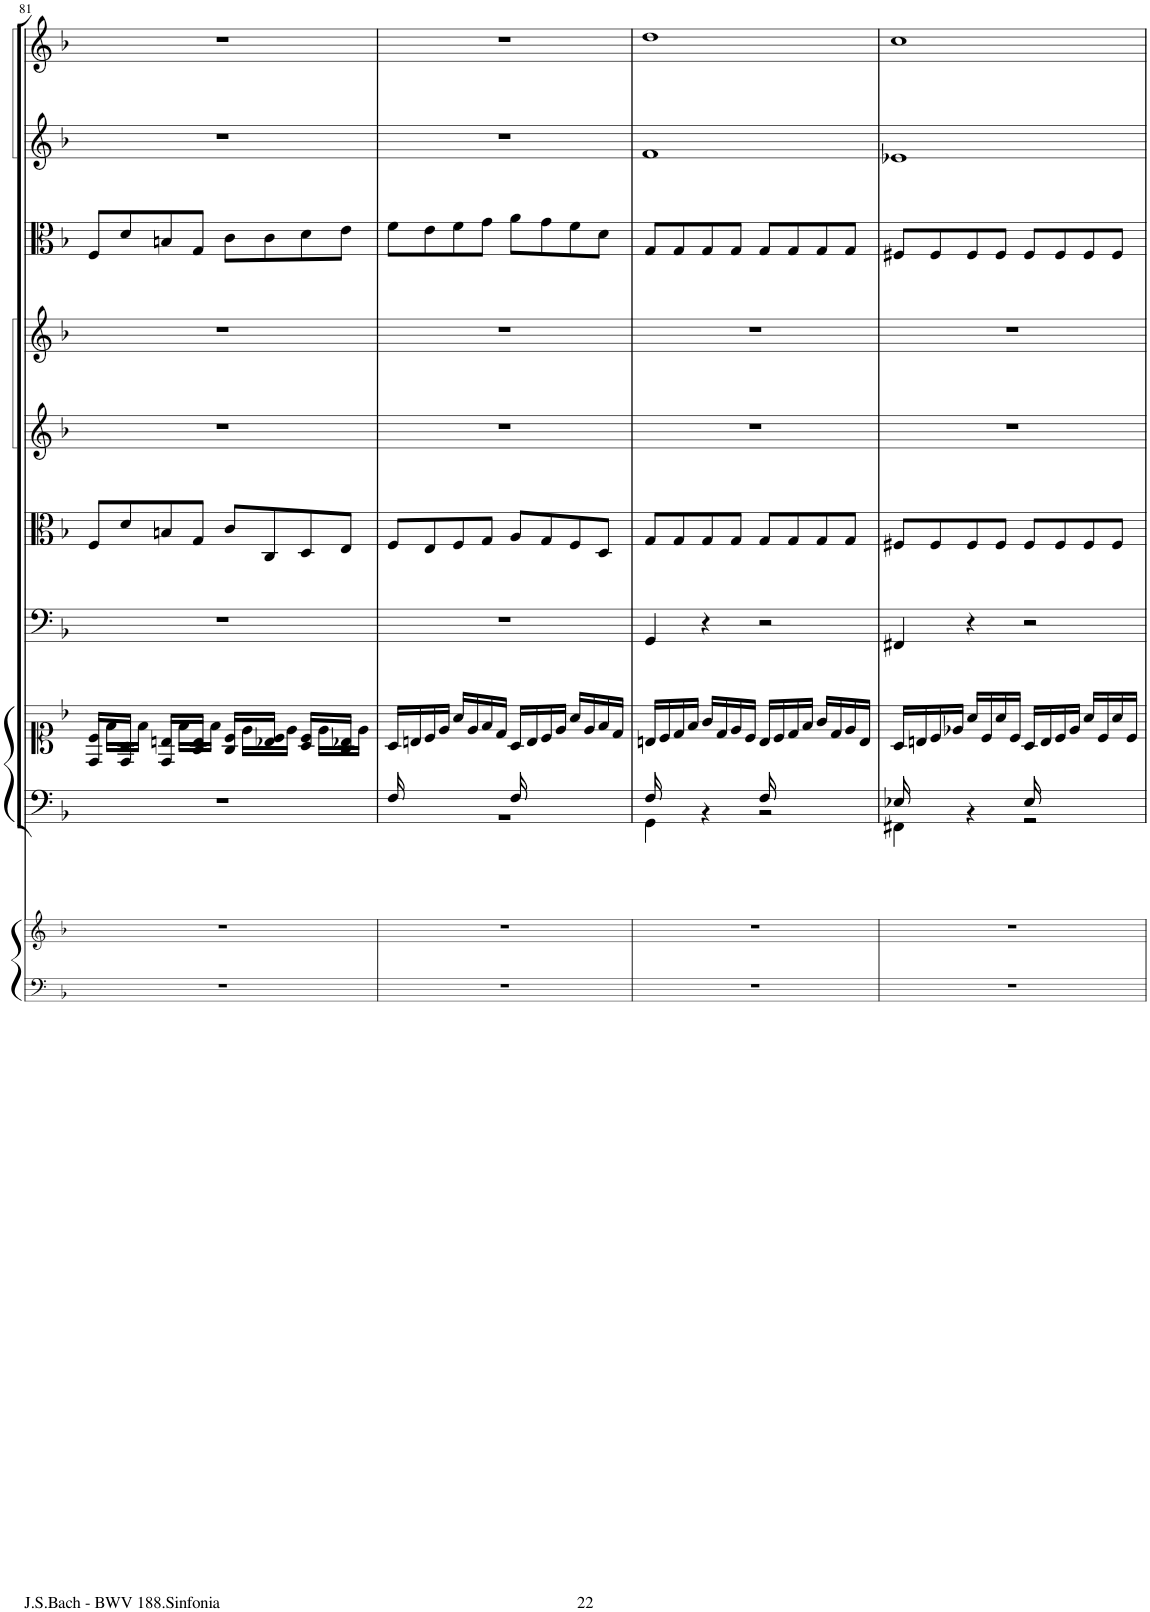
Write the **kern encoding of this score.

**kern	**kern	**kern	**kern	**kern	**kern	**kern	**kern	**kern	**kern	**kern
*part9	*part9	*part8	*part8	*part7	*part6	*part5	*part4	*part3	*part2	*part1
*staff11	*staff10	*staff9	*staff8	*staff7	*staff6	*staff5	*staff4	*staff3	*staff2	*staff1
*I"Piano reduction	*	*I"Organo	*	*I"Continuo	*I"Viola	*I"Violino II	*I"Violino I	*I"Taille	*I"Oboe II	*I"Oboe I
*I'Pno	*	*	*	*	*I'Vla	*I'Vln	*I'Vln	*	*I'Ob	*I'Ob
!!LO:PB:g=z
*clefF4	*clefG2	*clefF4	*clefC1	*clefF4	*clefC3	*clefG2	*clefG2	*clefC3	*clefG2	*clefG2
*k[b-]	*k[b-]	*k[b-]	*k[b-]	*k[b-]	*k[b-]	*k[b-]	*k[b-]	*k[b-]	*k[b-]	*k[b-]
*M4/4	*M4/4	*M4/4	*M4/4	*M4/4	*M4/4	*M4/4	*M4/4	*M4/4	*M4/4	*M4/4
*met(c)	*met(c)	*met(c)	*met(c)	*met(c)	*met(c)	*met(c)	*met(c)	*met(c)	*met(c)	*met(c)
=81	=81	=81	=81	=81	=81	=81	=81	=81	=81	=81
*	*	*	*^	*	*	*	*	*	*	*
1r	1r	1r	16D/ 16c/LL	16ryy	1r	8F/L	1r	1r	8F/L	1r	1r
.	.	.	16ryy	16f\LL	.	.	.	.	.	.	.
.	.	.	16D/ 16A/JJ	16ryy	.	8d/	.	.	8d/	.	.
.	.	.	16ryy	16f\JJ	.	.	.	.	.	.	.
.	.	.	16D/ 16Bn/LL	16ryy	.	8Bn/	.	.	8Bn/	.	.
.	.	.	16ryy	16f\LL	.	.	.	.	.	.	.
.	.	.	16G/ 16B/JJ	16ryy	.	8G/J	.	.	8G/J	.	.
.	.	.	16ryy	16f\JJ	.	.	.	.	.	.	.
.	.	.	16G/ 16c/LL	16ryy	.	8c/L	.	.	8c\L	.	.
.	.	.	16ryy	16e\LL	.	.	.	.	.	.	.
.	.	.	16B-X/ 16c/JJ	16ryy	.	8C/	.	.	8c\	.	.
.	.	.	16ryy	16e\JJ	.	.	.	.	.	.	.
.	.	.	16A/ 16c/LL	16ryy	.	8D/	.	.	8d\	.	.
.	.	.	16ryy	16e\LL	.	.	.	.	.	.	.
.	.	.	16G/ 16B-X/JJ	16ryy	.	8E/J	.	.	8e\J	.	.
.	.	.	16ryy	16e\JJ	.	.	.	.	.	.	.
*	*	*	*v	*v	*	*	*	*	*	*	*
=82	=82	=82	=82	=82	=82	=82	=82	=82	=82	=82
*	*	*^	*	*	*	*	*	*	*	*
1r	1r	16F/	1r	16A/LL	1r	8F/L	1r	1r	8f\L	1r	1r
.	.	16ryy	.	16Bn/	.	.	.	.	.	.	.
.	.	8ryy	.	16c/	.	8E/	.	.	8e\	.	.
.	.	.	.	16e/JJ	.	.	.	.	.	.	.
.	.	4ryy	.	16a/LL	.	8F/	.	.	8f\	.	.
.	.	.	.	16e/	.	.	.	.	.	.	.
.	.	.	.	16f/	.	8G/J	.	.	8g\J	.	.
.	.	.	.	16d/JJ	.	.	.	.	.	.	.
.	.	16F/	.	16A/LL	.	8A/L	.	.	8a\L	.	.
.	.	16ryy	.	16B/	.	.	.	.	.	.	.
.	.	8ryy	.	16c/	.	8G/	.	.	8g\	.	.
.	.	.	.	16e/JJ	.	.	.	.	.	.	.
.	.	4ryy	.	16a/LL	.	8F/	.	.	8f\	.	.
.	.	.	.	16e/	.	.	.	.	.	.	.
.	.	.	.	16f/	.	8D/J	.	.	8d\J	.	.
.	.	.	.	16d/JJ	.	.	.	.	.	.	.
=83	=83	=83	=83	=83	=83	=83	=83	=83	=83	=83	=83
1r	1r	16F/	4GG\	16Bn/LL	4GG/	8G/L	1r	1r	8G/L	1f	1dd
.	.	16ryy	.	16c/	.	.	.	.	.	.	.
.	.	8ryy	.	16d/	.	8G/	.	.	8G/	.	.
.	.	.	.	16f/JJ	.	.	.	.	.	.	.
.	.	4ryy	4r	16g/LL	4r	8G/	.	.	8G/	.	.
.	.	.	.	16d/	.	.	.	.	.	.	.
.	.	.	.	16e/	.	8G/J	.	.	8G/J	.	.
.	.	.	.	16c/JJ	.	.	.	.	.	.	.
.	.	16F/	2r	16B/LL	2r	8G/L	.	.	8G/L	.	.
.	.	16ryy	.	16c/	.	.	.	.	.	.	.
.	.	8ryy	.	16d/	.	8G/	.	.	8G/	.	.
.	.	.	.	16f/JJ	.	.	.	.	.	.	.
.	.	4ryy	.	16g/LL	.	8G/	.	.	8G/	.	.
.	.	.	.	16d/	.	.	.	.	.	.	.
.	.	.	.	16e/	.	8G/J	.	.	8G/J	.	.
.	.	.	.	16B/JJ	.	.	.	.	.	.	.
=84	=84	=84	=84	=84	=84	=84	=84	=84	=84	=84	=84
1r	1r	16E-X/	4FF#X\	16A/LL	4FF#X/	8F#X/L	1r	1r	8F#X/L	1e-X	1cc
.	.	16ryy	.	16Bn/	.	.	.	.	.	.	.
.	.	8ryy	.	16c/	.	8F#/	.	.	8F#/	.	.
.	.	.	.	16e-X/JJ	.	.	.	.	.	.	.
.	.	4ryy	4r	16a/LL	4r	8F#/	.	.	8F#/	.	.
.	.	.	.	16c/	.	.	.	.	.	.	.
.	.	.	.	16a/	.	8F#/J	.	.	8F#/J	.	.
.	.	.	.	16c/JJ	.	.	.	.	.	.	.
.	.	16E-/	2r	16A/LL	2r	8F#/L	.	.	8F#/L	.	.
.	.	16ryy	.	16B/	.	.	.	.	.	.	.
.	.	8ryy	.	16c/	.	8F#/	.	.	8F#/	.	.
.	.	.	.	16e-/JJ	.	.	.	.	.	.	.
.	.	4ryy	.	16a/LL	.	8F#/	.	.	8F#/	.	.
.	.	.	.	16c/	.	.	.	.	.	.	.
.	.	.	.	16a/	.	8F#/J	.	.	8F#/J	.	.
.	.	.	.	16c/JJ	.	.	.	.	.	.	.
*	*	*v	*v	*	*	*	*	*	*	*	*
=	=	=	=	=	=	=	=	=	=	=
*-	*-	*-	*-	*-	*-	*-	*-	*-	*-	*-
